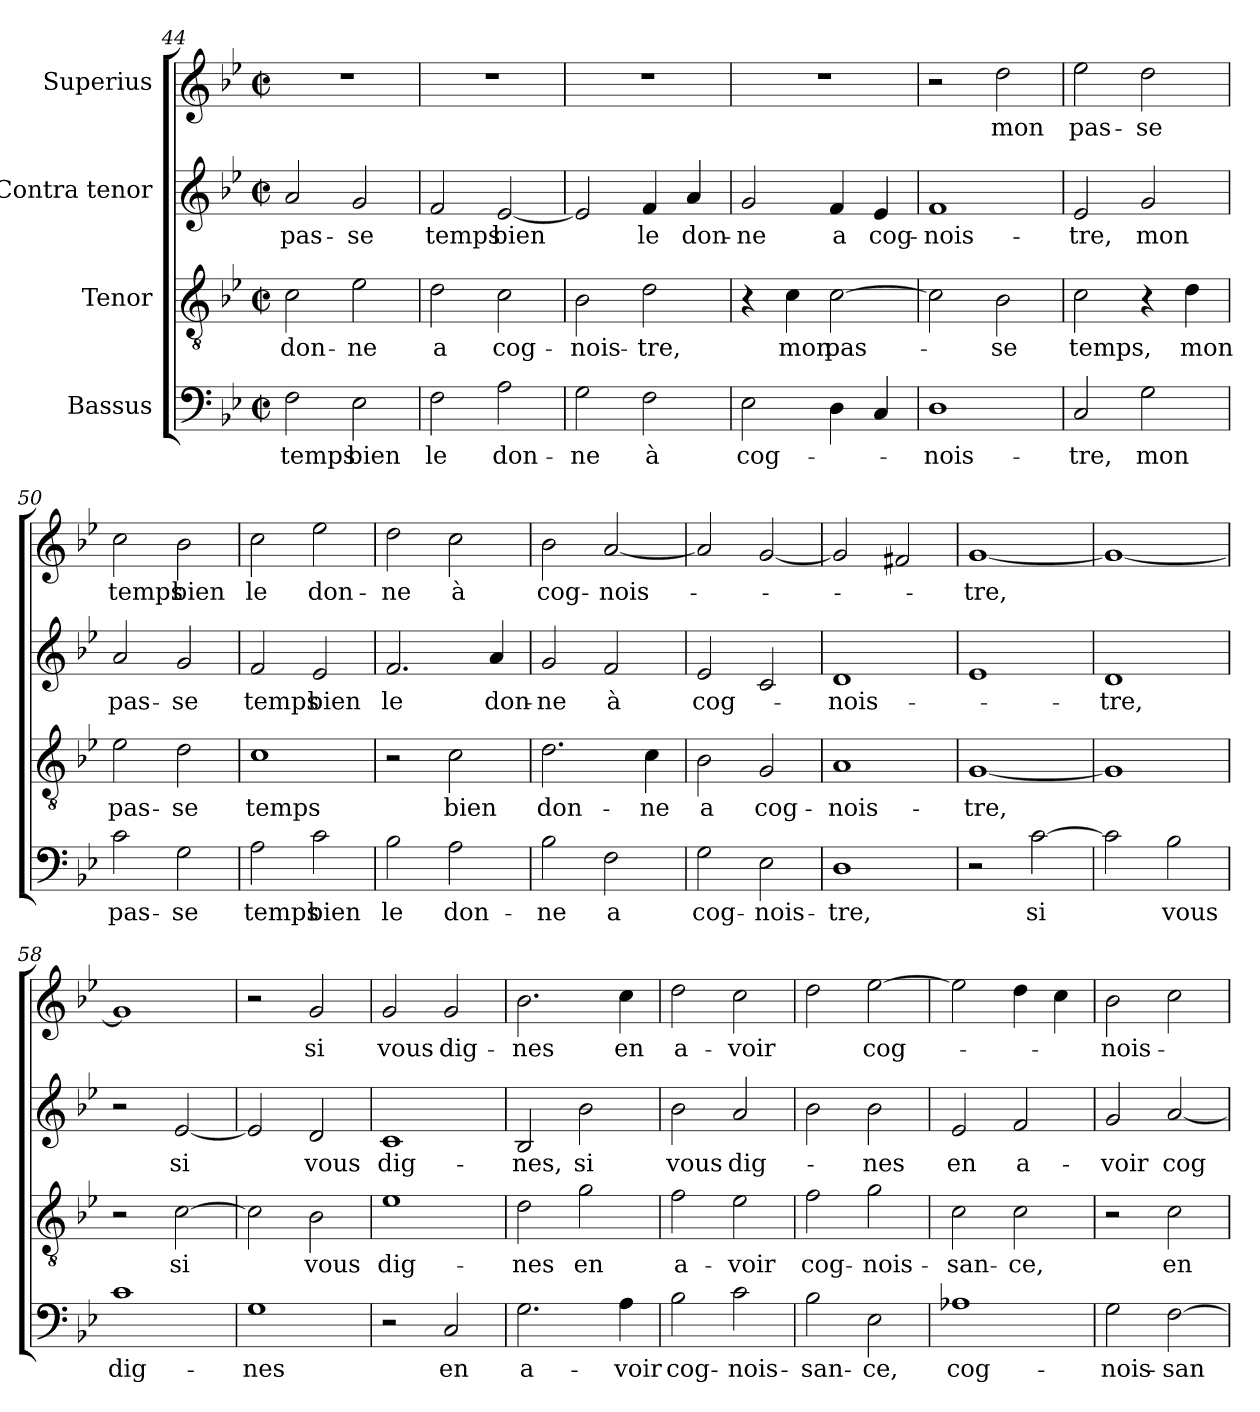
**kern	**text	**kern	**text	**kern	**text	**kern	**text
*part4	*part4	*part3	*part3	*part2	*part2	*part1	*part1
*staff4	*staff4	*staff3	*staff3	*staff2	*staff2	*staff1	*staff1
*I"Bassus	*	*I"Tenor	*	*I"Contra tenor	*	*I"Superius	*
*clefF4	*	*clefGv2	*	*clefG2	*	*clefG2	*
*k[b-e-]	*	*k[b-e-]	*	*k[b-e-]	*	*k[b-e-]	*
*B-:	*	*B-:	*	*B-:	*	*B-:	*
*M2/2	*	*M2/2	*	*M2/2	*	*M2/2	*
*met(c|)	*	*met(c|)	*	*met(c|)	*	*met(c|)	*
=44	=44	=44	=44	=44	=44	=44	=44
!	!LO:LY:b	!	!LO:LY:b	!	!LO:LY:b	!	!
2F\	temps	2c\	don-	2a/	pas-	1r	.
!	!LO:LY:b	!	!LO:LY:b	!	!LO:LY:b	!	!
2E-\	bien	2e-\	-ne	2g/	-se	.	.
=45	=45	=45	=45	=45	=45	=45	=45
!	!LO:LY:b	!	!LO:LY:b	!	!LO:LY:b	!	!
2F\	le	2d\	a	2f/	temps	1r	.
!	!LO:LY:b	!	!LO:LY:b	!	!LO:LY:b	!	!
2A\	don-	2c\	cog-	[2e-/	bien	.	.
=46	=46	=46	=46	=46	=46	=46	=46
!	!LO:LY:b	!	!LO:LY:b	!	!	!	!
2G\	-ne	2B-\	-nois-	2e-/]	.	1r	.
!	!LO:LY:b	!	!LO:LY:b	!	!LO:LY:b	!	!
2F\	à	2d\	-tre,	4f/	le	.	.
!	!	!	!	!	!LO:LY:b	!	!
.	.	.	.	4a/	don-	.	.
=47	=47	=47	=47	=47	=47	=47	=47
!	!LO:LY:b	!	!	!	!LO:LY:b	!	!
2E-\	cog-	4r	.	2g/	-ne	1r	.
!	!	!	!LO:LY:b	!	!	!	!
.	.	4c\	mon	.	.	.	.
!	!	!	!LO:LY:b	!	!LO:LY:b	!	!
4D\	.	[2c\	pas-	4f/	a	.	.
!	!	!	!	!	!LO:LY:b	!	!
4C/	.	.	.	4e-/	cog-	.	.
!!LO:LB:g=z
=48	=48	=48	=48	=48	=48	=48	=48
!	!LO:LY:b	!	!	!	!LO:LY:b	!	!
1D	-nois-	2c\]	.	1f	-nois-	2r	.
!	!	!	!LO:LY:b	!	!	!	!LO:LY:b
.	.	2B-\	-se	.	.	2dd\	mon
=49	=49	=49	=49	=49	=49	=49	=49
!	!LO:LY:b	!	!LO:LY:b	!	!LO:LY:b	!	!LO:LY:b
2C/	-tre,	2c\	temps,	2e-/	-tre,	2ee-\	pas-
!	!LO:LY:b	!	!	!	!LO:LY:b	!	!LO:LY:b
2G\	mon	4r	.	2g/	mon	2dd\	-se
!	!	!	!LO:LY:b	!	!	!	!
.	.	4d\	mon	.	.	.	.
=50	=50	=50	=50	=50	=50	=50	=50
!	!LO:LY:b	!	!LO:LY:b	!	!LO:LY:b	!	!LO:LY:b
2c\	pas-	2e-\	pas-	2a/	pas-	2cc\	temps
!	!LO:LY:b	!	!LO:LY:b	!	!LO:LY:b	!	!LO:LY:b
2G\	-se	2d\	-se	2g/	-se	2b-\	bien
=51	=51	=51	=51	=51	=51	=51	=51
!	!LO:LY:b	!	!LO:LY:b	!	!LO:LY:b	!	!LO:LY:b
2A\	temps	1c	temps	2f/	temps	2cc\	le
!	!LO:LY:b	!	!	!	!LO:LY:b	!	!LO:LY:b
2c\	bien	.	.	2e-/	bien	2ee-\	don-
=52	=52	=52	=52	=52	=52	=52	=52
!	!LO:LY:b	!	!	!	!LO:LY:b	!	!LO:LY:b
2B-\	le	2r	.	2.f/	le	2dd\	-ne
!	!LO:LY:b	!	!LO:LY:b	!	!	!	!LO:LY:b
2A\	don-	2c\	bien	.	.	2cc\	à
!	!	!	!	!	!LO:LY:b	!	!
.	.	.	.	4a/	don-	.	.
=53	=53	=53	=53	=53	=53	=53	=53
!	!LO:LY:b	!	!LO:LY:b	!	!LO:LY:b	!	!LO:LY:b
2B-\	-ne	2.d\	don-	2g/	-ne	2b-\	cog-
!	!LO:LY:b	!	!	!	!LO:LY:b	!	!LO:LY:b
2F\	a	.	.	2f/	à	[2a/	-nois-
!	!	!	!LO:LY:b	!	!	!	!
.	.	4c\	-ne	.	.	.	.
=54	=54	=54	=54	=54	=54	=54	=54
!	!LO:LY:b	!	!LO:LY:b	!	!LO:LY:b	!	!
2G\	cog-	2B-\	a	2e-/	cog-	2a/]	.
!	!LO:LY:b	!	!LO:LY:b	!	!	!	!
2E-\	-nois-	2G/	cog-	2c/	.	[2g/	.
=55	=55	=55	=55	=55	=55	=55	=55
!	!LO:LY:b	!	!LO:LY:b	!	!LO:LY:b	!	!
1D	-tre,	1A	-nois-	1d	-nois-	2g/]	.
.	.	.	.	.	.	2f#X/	.
!!LO:LB:g=z
=56	=56	=56	=56	=56	=56	=56	=56
!	!	!	!LO:LY:b	!	!	!	!LO:LY:b
2r	.	[1G	-tre,	1e-	.	[1g	-tre,
!	!LO:LY:b	!	!	!	!	!	!
[2c\	si	.	.	.	.	.	.
=57	=57	=57	=57	=57	=57	=57	=57
!	!	!	!	!	!LO:LY:b	!	!
2c\]	.	1G]	.	1d	-tre,	1g_	.
!	!LO:LY:b	!	!	!	!	!	!
2B-\	vous	.	.	.	.	.	.
=58	=58	=58	=58	=58	=58	=58	=58
!	!LO:LY:b	!	!	!	!	!	!
1c	dig-	2r	.	2r	.	1g]	.
!	!	!	!LO:LY:b	!	!LO:LY:b	!	!
.	.	[2c\	si	[2e-/	si	.	.
=59	=59	=59	=59	=59	=59	=59	=59
!	!LO:LY:b	!	!	!	!	!	!
1G	-nes	2c\]	.	2e-/]	.	2r	.
!	!	!	!LO:LY:b	!	!LO:LY:b	!	!LO:LY:b
.	.	2B-\	vous	2d/	vous	2g/	si
=60	=60	=60	=60	=60	=60	=60	=60
!	!	!	!LO:LY:b	!	!LO:LY:b	!	!LO:LY:b
2r	.	1e-	dig-	1c	dig-	2g/	vous
!	!LO:LY:b	!	!	!	!	!	!LO:LY:b
2C/	en	.	.	.	.	2g/	dig-
=61	=61	=61	=61	=61	=61	=61	=61
!	!LO:LY:b	!	!LO:LY:b	!	!LO:LY:b	!	!LO:LY:b
2.G\	a-	2d\	-nes	2B-/	-nes,	2.b-\	-nes
!	!	!	!LO:LY:b	!	!LO:LY:b	!	!
.	.	2g\	en	2b-\	si	.	.
!	!LO:LY:b	!	!	!	!	!	!LO:LY:b
4A\	-voir	.	.	.	.	4cc\	en
=62	=62	=62	=62	=62	=62	=62	=62
!	!LO:LY:b	!	!LO:LY:b	!	!LO:LY:b	!	!LO:LY:b
2B-\	cog-	2f\	a-	2b-\	vous	2dd\	a-
!	!LO:LY:b	!	!LO:LY:b	!	!LO:LY:b	!	!LO:LY:b
2c\	-nois-	2e-\	-voir	2a/	dig-	2cc\	-voir
!!LO:PB:g=z
=63	=63	=63	=63	=63	=63	=63	=63
!	!LO:LY:b	!	!LO:LY:b	!	!	!	!
2B-\	-san-	2f\	cog-	2b-\	.	2dd\	.
!	!LO:LY:b	!	!LO:LY:b	!	!LO:LY:b	!	!LO:LY:b
2E-\	-ce,	2g\	-nois-	2b-\	-nes	[2ee-\	cog-
=64	=64	=64	=64	=64	=64	=64	=64
!	!LO:LY:b	!	!LO:LY:b	!	!LO:LY:b	!	!
1A-X	cog-	2c\	-san-	2e-/	en	2ee-\]	.
!	!	!	!LO:LY:b	!	!LO:LY:b	!	!
.	.	2c\	-ce,	2f/	a-	4dd\	.
.	.	.	.	.	.	4cc\	.
=65	=65	=65	=65	=65	=65	=65	=65
!	!LO:LY:b	!	!	!	!LO:LY:b	!	!LO:LY:b
2G\	-nois-	2r	.	2g/	-voir	2b-\	-nois-
!	!LO:LY:b	!	!LO:LY:b	!	!LO:LY:b	!	!
[2F\	-san-	2c\	en	[2a/	cog-	2cc\	.
=	=	=	=	=	=	=	=
*-	*-	*-	*-	*-	*-	*-	*-
